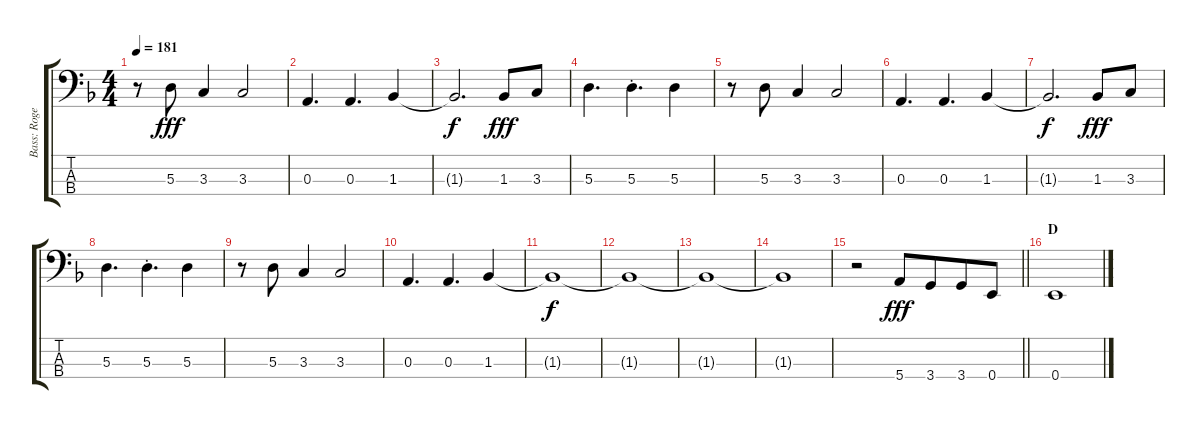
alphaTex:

\track ("Bass: Roger" "Bass: Roge") {instrument synthbass2}
\staff {score tabs}
\tuning (G2 D2 A1 E1) {hide}
\ts (4 4)
\tempo 181
\clef f4
\ks f
r.8{dy fff} 5.3.8 3.3.4 3.3.2 |
0.3.4{d} 0.3.4{d} 1.3.4 |
1.3{t}.2{d dy f} 1.3.8{dy fff} 3.3.8 |
5.3.4{d} 5.3{st}.4{d} 5.3.4 |
r.8 5.3.8 3.3.4 3.3.2 |
0.3.4{d} 0.3.4{d} 1.3.4 |
1.3{t}.2{d dy f} 1.3.8{dy fff} 3.3.8 |
5.3.4{d} 5.3{st}.4{d} 5.3.4 |
r.8 5.3.8 3.3.4 3.3.2 |
0.3.4{d} 0.3.4{d} 1.3.4 |
1.3{t}.1{dy f} |
1.3{t}.1 |
1.3{t}.1 |
1.3{t}.1 |
\barLineRight lightlight
r.2 5.4.8{dy fff} 3.4.8{beam merge} 3.4.8 0.4.8 |
\section ("" "D")
0.4.1
